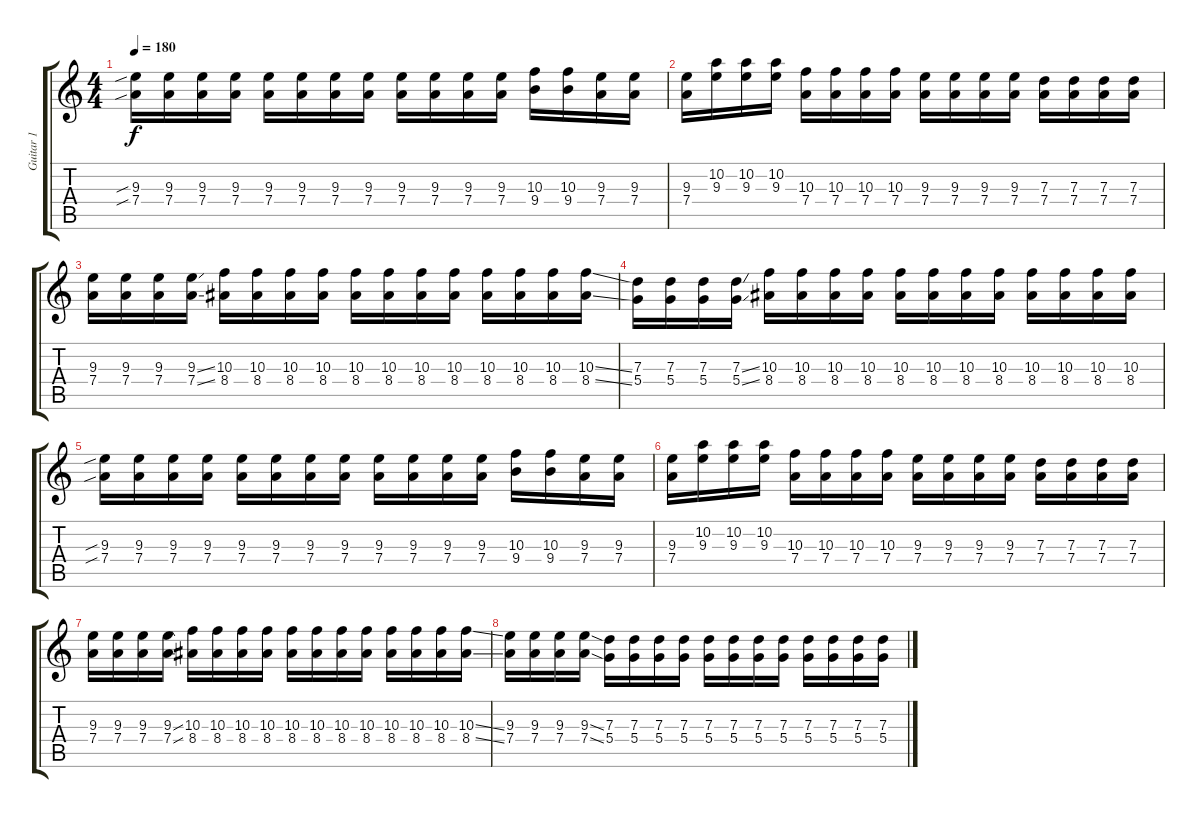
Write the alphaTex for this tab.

\track ("Guitar 1" "Guitar 1") {instrument distortionguitar}
\staff {score tabs}
\tuning (E4 B3 G3 D3 A2 E2) {hide}
\ts (4 4)
\tempo 180
\clef g2
\ks c
(9.3{sib} 7.4{sib}).16{dy f volume 8} (9.3 7.4).16 (9.3 7.4).16 (9.3 7.4).16 (9.3 7.4).16 (9.3 7.4).16 (9.3 7.4).16 (9.3 7.4).16 (9.3 7.4).16 (9.3 7.4).16 (9.3 7.4).16 (9.3 7.4).16 (10.3 9.4).16 (10.3 9.4).16 (9.3 7.4).16 (9.3 7.4).16 |
(9.3 7.4).16 (10.2 9.3).16 (10.2 9.3).16 (10.2 9.3).16 (10.3 7.4).16 (10.3 7.4).16 (10.3 7.4).16 (10.3 7.4).16 (9.3 7.4).16 (9.3 7.4).16 (9.3 7.4).16 (9.3 7.4).16 (7.3 7.4).16 (7.3 7.4).16 (7.3 7.4).16 (7.3 7.4).16 |
(9.3 7.4).16 (9.3 7.4).16 (9.3 7.4).16 (9.3{ss} 7.4{ss}).16 (10.3 8.4).16 (10.3 8.4).16 (10.3 8.4).16 (10.3 8.4).16 (10.3 8.4).16 (10.3 8.4).16 (10.3 8.4).16 (10.3 8.4).16 (10.3 8.4).16 (10.3 8.4).16 (10.3 8.4).16 (10.3{ss} 8.4{ss}).16 |
(7.3 5.4).16 (7.3 5.4).16 (7.3 5.4).16 (7.3{ss} 5.4{ss}).16 (10.3 8.4).16 (10.3 8.4).16 (10.3 8.4).16 (10.3 8.4).16 (10.3 8.4).16 (10.3 8.4).16 (10.3 8.4).16 (10.3 8.4).16 (10.3 8.4).16 (10.3 8.4).16 (10.3 8.4).16 (10.3 8.4).16 |
(9.3{sib} 7.4{sib}).16{volume 0} (9.3 7.4).16 (9.3 7.4).16 (9.3 7.4).16 (9.3 7.4).16 (9.3 7.4).16 (9.3 7.4).16 (9.3 7.4).16 (9.3 7.4).16 (9.3 7.4).16 (9.3 7.4).16 (9.3 7.4).16 (10.3 9.4).16 (10.3 9.4).16 (9.3 7.4).16 (9.3 7.4).16 |
(9.3 7.4).16 (10.2 9.3).16 (10.2 9.3).16 (10.2 9.3).16 (10.3 7.4).16 (10.3 7.4).16 (10.3 7.4).16 (10.3 7.4).16 (9.3 7.4).16 (9.3 7.4).16 (9.3 7.4).16 (9.3 7.4).16 (7.3 7.4).16 (7.3 7.4).16 (7.3 7.4).16 (7.3 7.4).16 |
(9.3 7.4).16 (9.3 7.4).16 (9.3 7.4).16 (9.3{ss} 7.4{ss}).16 (10.3 8.4).16 (10.3 8.4).16 (10.3 8.4).16 (10.3 8.4).16 (10.3 8.4).16 (10.3 8.4).16 (10.3 8.4).16 (10.3 8.4).16 (10.3 8.4).16 (10.3 8.4).16 (10.3 8.4).16 (10.3{ss} 8.4{ss}).16 |
(9.3 7.4).16 (9.3 7.4).16 (9.3 7.4).16 (9.3{ss} 7.4{ss}).16 (7.3 5.4).16 (7.3 5.4).16 (7.3 5.4).16 (7.3 5.4).16 (7.3 5.4).16 (7.3 5.4).16 (7.3 5.4).16 (7.3 5.4).16 (7.3 5.4).16 (7.3 5.4).16 (7.3 5.4).16 (7.3 5.4).16
